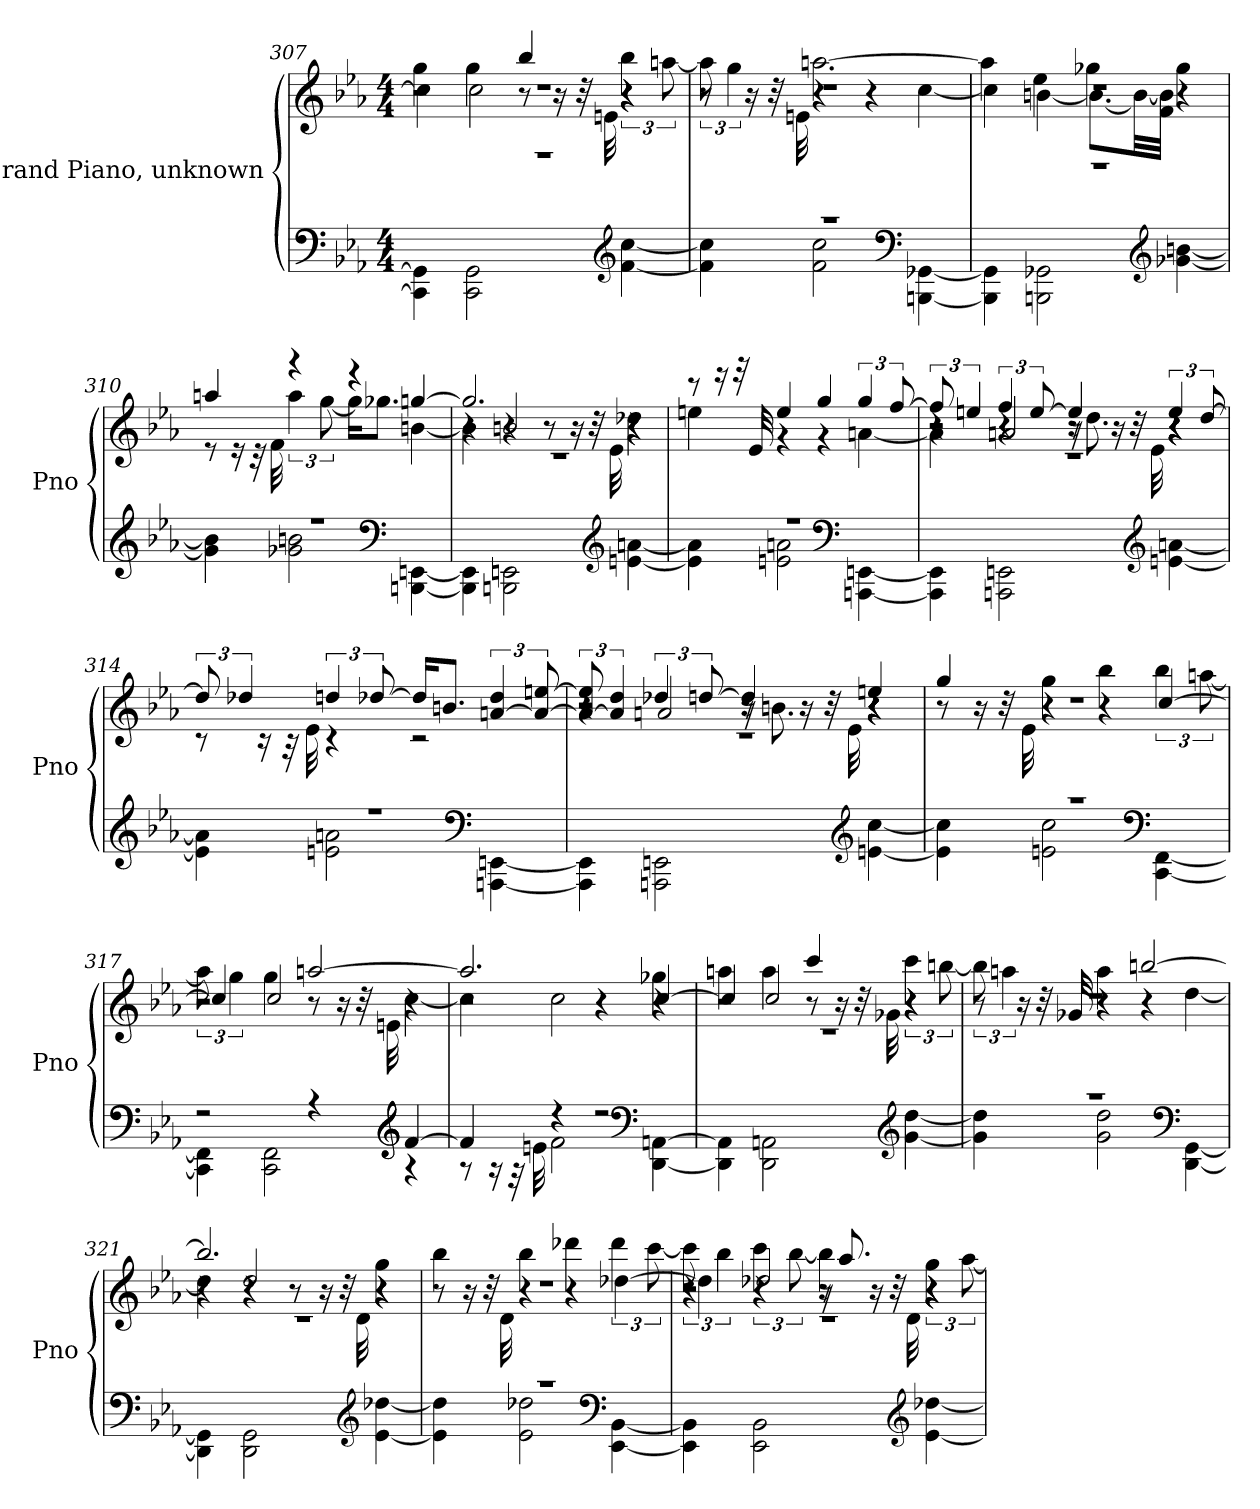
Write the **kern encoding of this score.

**kern	**kern
*part1	*part1
*staff2	*staff1
*I"Grand Piano, unknown	*
*I'Pno	*
*clefF4	*clefG2
*k[b-e-a-]	*k[b-e-a-]
*M4/4	*M4/4
=307	=307
*^	*^
*	*	*	*^
*	*	*	*	*^
1r	4CC\] 4GG\]	1r	4gg\	2r	4cc\]
.	2CC\ 2GG\	.	4gg\	.	2cc\
.	.	.	8r	4bb-/	.
.	.	.	16r	.	.
.	.	.	32r	.	.
.	.	.	32en\	.	.
*clefG2	*	*	*	*	*
.	[4f\ [4cc\	.	6bb-\	4r	4r
.	.	.	[12aan\	.	.
*	*	*	*	*v	*v
!!LO:PB:g=z
=308	=308	=308	=308	=308
1r	4f\] 4cc\]	1r	12aa\]	8r
.	.	.	6gg\	.
.	.	.	.	16r
.	.	.	.	32r
.	.	.	.	32en\
.	2f\ 2cc\	.	4r	[2.aan\
.	.	.	4r	.
*clefF4	*	*	*	*
.	[4BBBn\ [4GG-X\	.	[4cc\	.
=309	=309	=309	=309	=309
1r	4BBB\] 4GG-\]	1r	4cc\]	4aa\]
.	2BBBn\ 2GG-X\	.	[4bn\	4ee-\
.	.	.	8.b\L_	4gg-X\
.	.	.	32b\LL_	.
.	.	.	32f\ 32b\]JJJ	.
*clefG2	*	*	*	*
.	[4g-X\ [4bn\	.	4gg-\	4r
*	*	*	*v	*v
=310	=310	=310	=310
1r	4g-\] 4b\]	4aan/	8r
.	.	.	16r
.	.	.	32r
.	.	.	32f\
.	2g-X\ 2bn\	4r	6aa\
.	.	.	[12gg\
.	.	4r	16gg\KL]
.	.	.	8.gg-X\J
*clefF4	*	*	*
.	[4BBBn\ [4EEn\	[4ggn/	[4bn\
=311	=311	=311	=311
*	*	*	*^
1r	4BBB\] 4EE\]	2.gg/]	4b\]	4r
.	2BBBn\ 2EEn\	.	4r	2bn/
.	.	.	8r	.
.	.	.	16r	.
.	.	.	32r	.
.	.	.	32e-\	.
*clefG2	*	*	*	*
.	[4en\ [4an\	4r	4dd-X\	4r
*	*	*	*v	*v
!!LO:LB:g=z
=312	=312	=312	=312
1r	4e\] 4a\]	8r	4een\
.	.	16r	.
.	.	32r	.
.	.	32e-/	.
.	2en\ 2an\	4ee/	4r
.	.	4gg/	4r
*clefF4	*	*	*
.	[4AAAn\ [4EEn\	6gg/	[4an\
.	.	[12ff/	.
=313	=313	=313	=313
*	*	*^	*^
1r	4AAA\] 4EE\]	12ff/]	2r	4r	4a\]
.	.	6een/	.	.	.
.	2AAAn\ 2EEn\	6ff/	.	2an/	4r
.	.	[12ee/	.	.	.
.	.	4ee/]	16r	.	8r
.	.	.	8.dd\	.	.
.	.	.	.	.	16r
.	.	.	.	.	32r
.	.	.	.	.	32e-\
*clefG2	*	*	*	*	*
.	[4en\ [4an\	6ee/	4r	4r	4r
.	.	[12dd/	.	.	.
*	*	*	*v	*v	*v
=314	=314	=314	=314
1r	4e\] 4a\]	12dd/]	8r
.	.	6dd-X/	.
.	.	.	16r
.	.	.	32r
.	.	.	32e-\
.	2en\ 2an\	6ddn/	4r
.	.	[12dd-X/	.
.	.	16dd-/KL]	2r
.	.	8.bn/J	.
*clefF4	*	*	*
.	[4AAAn\ [4EEn\	[6an/ 6dd-/	.
.	.	12a/_ [12een/	.
!!LO:LB:g=z
=315	=315	=315	=315
*	*	*^	*^
1r	4AAA\] 4EE\]	12a/_ 12ee/]	2r	4r	2r
.	.	6a/] 6dd/	.	.	.
.	2AAAn\ 2EEn\	6dd-X/	.	2an/	.
.	.	[12ddn/	.	.	.
.	.	4dd/]	16r	.	8r
.	.	.	8.bn\	.	.
.	.	.	.	.	16r
.	.	.	.	.	32r
.	.	.	.	.	32e-\
*clefG2	*	*	*	*	*
.	[4en\ [4cc\	4een/	4r	4r	4r
*	*	*	*	*v	*v
=316	=316	=316	=316	=316
1r	4e\] 4cc\]	1r	8r	4gg/
.	.	.	16r	.
.	.	.	32r	.
.	.	.	32e-\	.
.	2en\ 2cc\	.	4gg\	4r
.	.	.	4bb-\	4r
*clefF4	*	*	*	*
.	[4CC\ [4FF\	.	6bb-\	[4cc/
.	.	.	[12aan\	.
=317	=317	=317	=317	=317
2r	4CC\] 4FF\]	2r	12aa\]	4cc/]
.	.	.	6gg\	.
.	2CC\ 2FF\	.	4gg\	2cc/
4r	.	[2aan/	8r	.
.	.	.	16r	.
.	.	.	32r	.
.	.	.	32en\	.
*clefG2	*	*	*	*
[4f/	4r	.	[4cc\	4r
!!LO:LB:g=z	!!	!!
=318	=318	=318	=318	=318
4f/]	8r	2.aa/]	4cc\]	2r
.	16r	.	.	.
.	32r	.	.	.
.	32en\	.	.	.
4r	2f\	.	2cc\	.
2r	.	.	.	4r
*clefF4	*	*	*	*
.	[4DD\ [4AAn\	4r	4gg-X\	[4cc/
=319	=319	=319	=319	=319
1r	4DD\] 4AA\]	2r	4aan\	4cc/]
.	2DD\ 2AAn\	.	4aa\	2cc/
.	.	4ccc/	8r	.
.	.	.	16r	.
.	.	.	32r	.
.	.	.	32g-X\	.
*clefG2	*	*	*	*
.	[4g\ [4dd\	4r	6ccc\	4r
.	.	.	[12bbn\	.
=320	=320	=320	=320	=320
1r	4g\] 4dd\]	1r	12bb\]	8r
.	.	.	6aan\	.
.	.	.	.	16r
.	.	.	.	32r
.	.	.	.	32g-X/
.	2g\ 2dd\	.	4aa\	4r
.	.	.	4r	[2bbn/
*clefF4	*	*	*	*
.	[4DD\ [4GG\	.	[4dd\	.
=321	=321	=321	=321	=321
1r	4DD\] 4GG\]	4r	4dd\]	2.bb/]
.	2DD\ 2GG\	2dd/	4r	.
.	.	.	8r	.
.	.	.	16r	.
.	.	.	32r	.
.	.	.	32d\	.
*clefG2	*	*	*	*
.	[4e-\ [4dd-X\	4r	4gg\	4r
!!LO:LB:g=z	!!	!!
=322	=322	=322	=322	=322
1r	4e-\] 4dd-\]	1r	8r	4bb-\
.	.	.	16r	.
.	.	.	32r	.
.	.	.	32d\	.
.	2e-\ 2dd-X\	.	4bb-\	4r
.	.	.	4ddd-X\	4r
*clefF4	*	*	*	*
.	[4EE-\ [4BB-\	.	6ddd-\	[4dd-X\
.	.	.	[12ccc\	.
=323	=323	=323	=323	=323
*	*	*	*	*^
1r	4EE-\] 4BB-\]	2r	12ccc\]	4r	4dd-\]
.	.	.	6bb-\	.	.
.	2EE-\ 2BB-\	.	6ccc\	2dd-X/	4r
.	.	.	[12bb-\	.	.
.	.	16r	4bb-\]	.	8r
.	.	8.aa-/	.	.	.
.	.	.	.	.	16r
.	.	.	.	.	32r
.	.	.	.	.	32d\
*clefG2	*	*	*	*	*
.	[4e-\ [4dd-X\	4r	6gg\	4r	4r
.	.	.	[12aa-\	.	.
*v	*v	*	*	*	*
*	*v	*v	*v	*v
=	=
*-	*-
